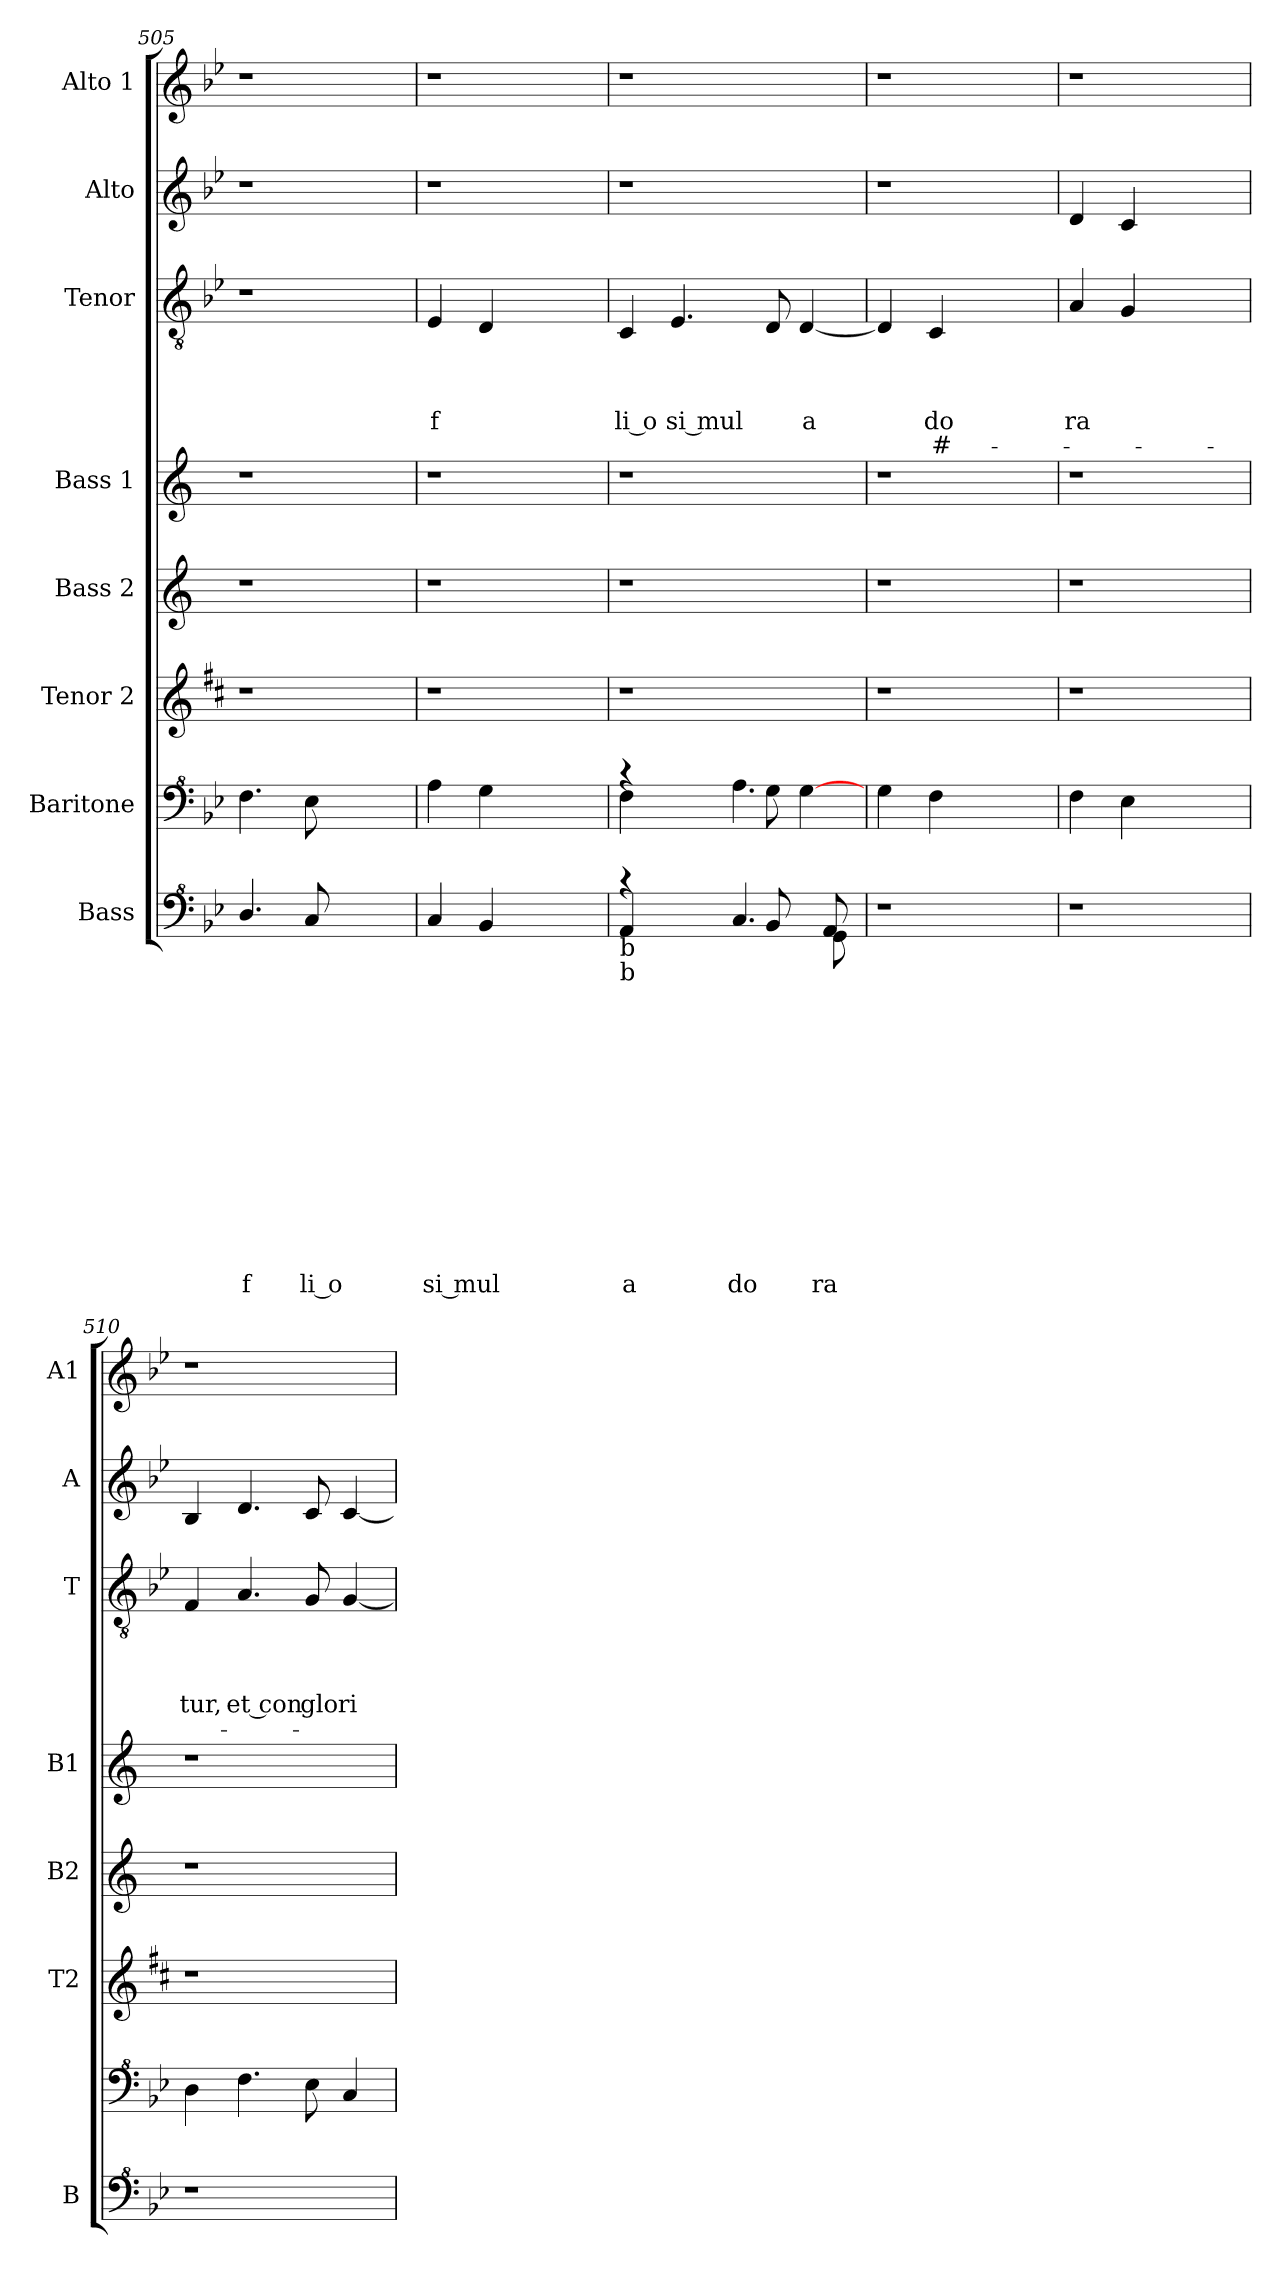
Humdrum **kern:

**kern	**text	**text	**text	**text	**text	**text	**text	**text	**text	**text	**text	**text	**text	**kern	**kern	**kern	**kern	**kern	**text	**text	**text	**text	**text	**kern	**kern
*part8	*part8	*part8	*part8	*part8	*part8	*part8	*part8	*part8	*part8	*part8	*part8	*part8	*part8	*part7	*part6	*part5	*part4	*part3	*part3	*part3	*part3	*part3	*part3	*part2	*part1
*staff8	*staff8	*staff8	*staff8	*staff8	*staff8	*staff8	*staff8	*staff8	*staff8	*staff8	*staff8	*staff8	*staff8	*staff7	*staff6	*staff5	*staff4	*staff3	*staff3	*staff3	*staff3	*staff3	*staff3	*staff2	*staff1
*I"Bass	*	*	*	*	*	*	*	*	*	*	*	*	*	*I"Baritone	*I"Tenor 2	*I"Bass 2	*I"Bass 1	*I"Tenor	*	*	*	*	*	*I"Alto	*I"Alto 1
*I'B	*	*	*	*	*	*	*	*	*	*	*	*	*	*	*I'T2	*I'B2	*I'B1	*I'T	*	*	*	*	*	*I'A	*I'A1
*clefF^4	*	*	*	*	*	*	*	*	*	*	*	*	*	*clefF^4	*clefG2	*clefG2	*clefG2	*clefGv2	*	*	*	*	*	*clefG2	*clefG2
*	*	*	*	*	*	*	*	*	*	*	*	*	*	*	*ITrd1c2	*	*	*ITrd1c2	*	*	*	*	*	*ITrd1c2	*ITrd1c2
*k[b-e-]	*	*	*	*	*	*	*	*	*	*	*	*	*	*k[b-e-]	*k[]	*k[]	*k[]	*k[b-e-a-d-]	*	*	*	*	*	*k[b-e-a-d-]	*k[b-e-a-d-]
*B-:	*	*	*	*	*	*	*	*	*	*	*	*	*	*B-:	*C:	*C:	*C:	*A-:	*	*	*	*	*	*A-:	*A-:
=505	=505	=505	=505	=505	=505	=505	=505	=505	=505	=505	=505	=505	=505	=505	=505	=505	=505	=505	=505	=505	=505	=505	=505	=505	=505
!	!	!	!	!	!	!	!	!	!	!	!	!	!LO:LY:b	!	!	!	!	!	!	!	!	!	!	!	!
4.d/	.	.	.	.	.	.	.	.	.	.	.	.	f	4.f\	1r	1r	1r	1r	.	.	.	.	.	1r	1r
!	!	!	!	!	!	!	!	!	!	!	!	!	!LO:LY:b	!	!	!	!	!	!	!	!	!	!	!	!
8c/	.	.	.	.	.	.	.	.	.	.	.	.	li o	8e-\	.	.	.	.	.	.	.	.	.	.	.
2ryy	.	.	.	.	.	.	.	.	.	.	.	.	.	2ryy	.	.	.	.	.	.	.	.	.	.	.
=506	=506	=506	=506	=506	=506	=506	=506	=506	=506	=506	=506	=506	=506	=506	=506	=506	=506	=506	=506	=506	=506	=506	=506	=506	=506
!	!	!	!	!	!	!	!	!	!	!	!	!	!LO:LY:b:rj	!	!	!	!	!	!	!	!	!LO:LY:b:rj	!	!	!
4c/	.	.	.	.	.	.	.	.	.	.	.	.	si mul	4a\	1r	1r	1r	4D-/	.	.	.	f	.	1r	1r
4B-/	.	.	.	.	.	.	.	.	.	.	.	.	.	4g\	.	.	.	4C/	.	.	.	.	.	.	.
2ryy	.	.	.	.	.	.	.	.	.	.	.	.	.	2ryy	.	.	.	2ryy	.	.	.	.	.	.	.
!!LO:LB:g=z
=507	=507	=507	=507	=507	=507	=507	=507	=507	=507	=507	=507	=507	=507	=507	=507	=507	=507	=507	=507	=507	=507	=507	=507	=507	=507
*^	*	*	*	*	*	*	*	*	*	*	*	*	*	*	*	*	*	*	*	*	*	*	*	*	*
!	!	!	!	!	!	!	!	!	!	!	!	!	!	!	!LO:TX:b:t=b	!	!	!	!	!	!	!	!	!	!	!
!	!	!	!	!	!	!	!	!	!	!	!	!	!	!	!LO:TX:b:t=b	!	!	!	!	!	!	!	!	!	!	!
!LO:TX:b:t=b	!	!	!	!	!	!	!	!	!	!	!	!	!	!	!	!	!	!	!	!	!	!	!	!	!	!
!LO:TX:b:t=b	!	!	!	!	!	!	!	!	!	!	!	!	!	!	!	!	!	!	!	!	!	!	!	!	!	!
!	!	!	!	!	!	!	!	!	!	!	!	!	!	!LO:LY:b	!	!	!	!	!	!	!	!	!LO:LY:b	!	!	!
*	*^	*	*	*	*	*	*	*	*	*	*	*	*	*	*^	*	*	*	*	*	*	*	*	*	*	*
*	*	*	*	*	*	*	*	*	*	*	*	*	*	*	*	*	*^	*	*	*	*	*	*	*	*	*	*	*
4rcc	4A/	2ryy	.	.	.	.	.	.	.	.	.	.	.	.	a	4rcc	4f\	2ryy	1r	1r	1r	4BB-/	.	.	.	li o	.	1r	1r
!	!	!	!	!	!	!	!	!	!	!	!	!	!	!	!	!	!	!	!	!	!	!	!	!	!	!LO:LY:b	!	!	!
2.ryy	4ryy	.	.	.	.	.	.	.	.	.	.	.	.	.	.	2.ryy	32ryy	.	.	.	.	4.D-/	.	.	.	si mul	.	.	.
.	.	.	.	.	.	.	.	.	.	.	.	.	.	.	.	.	8..ryy	.	.	.	.	.	.	.	.	.	.	.	.
!	!	!	!	!	!	!	!	!	!	!	!	!	!	!	!LO:LY:b	!	!	!	!	!	!	!	!	!	!	!	!	!	!
.	4.c/	8ryy	.	.	.	.	.	.	.	.	.	.	.	.	do	.	4.a\	8ryy	.	.	.	.	.	.	.	.	.	.	.
.	.	8B-/	.	.	.	.	.	.	.	.	.	.	.	.	.	.	.	8g\	.	.	.	8C/	.	.	.	.	.	.	.
!	!	!	!	!	!	!	!	!	!	!	!	!	!	!	!	!	!	!	!	!	!	!	!	!	!	!LO:LY:b	!	!	!
.	.	8ryy	.	.	.	.	.	.	.	.	.	.	.	.	.	.	.	[>4g\	.	.	.	[<4C/	.	.	.	a	.	.	.
!	!	!	!	!	!	!	!	!	!	!	!	!	!	!	!LO:LY:b	!	!	!	!	!	!	!	!	!	!	!	!	!	!
.	8G\	8A/	.	.	.	.	.	.	.	.	.	.	.	.	ra	.	8ryy	.	.	.	.	.	.	.	.	.	.	.	.
*	*	*	*	*	*	*	*	*	*	*	*	*	*	*	*	*	*v	*v	*	*	*	*	*	*	*	*	*	*	*
=508	=508	=508	=508	=508	=508	=508	=508	=508	=508	=508	=508	=508	=508	=508	=508	=508	=508	=508	=508	=508	=508	=508	=508	=508	=508	=508	=508	=508
!LO:TX:b:t=tur,	!	!	!	!	!	!	!	!	!	!	!	!	!	!	!	!	!	!	!	!	!	!	!	!	!	!	!	!
*v	*v	*v	*	*	*	*	*	*	*	*	*	*	*	*	*	*	*	*	*	*	*	*	*	*	*	*	*	*
*	*	*	*	*	*	*	*	*	*	*	*	*	*	*v	*v	*	*	*	*	*	*	*	*	*	*	*
1r	.	.	.	.	.	.	.	.	.	.	.	.	.	4g\	1r	1r	1r	4C/]	.	.	.	.	.	1r	1r
!	!	!	!	!	!	!	!	!	!	!	!	!	!	!	!	!	!	!	!	!	!	!LO:LY:b	!LO:LY:b	!	!
.	.	.	.	.	.	.	.	.	.	.	.	.	.	4f\	.	.	.	4BB-/	.	.	.	do	#-	.	.
.	.	.	.	.	.	.	.	.	.	.	.	.	.	2ryy	.	.	.	2ryy	.	.	.	.	.	.	.
=509	=509	=509	=509	=509	=509	=509	=509	=509	=509	=509	=509	=509	=509	=509	=509	=509	=509	=509	=509	=509	=509	=509	=509	=509	=509
!	!	!	!	!	!	!	!	!	!	!	!	!	!	!	!	!	!	!	!	!	!	!LO:LY:b:rj	!	!	!
1r	.	.	.	.	.	.	.	.	.	.	.	.	.	4f\	1r	1r	1r	4G/	.	.	.	ra	.	4c/	1r
.	.	.	.	.	.	.	.	.	.	.	.	.	.	4e-\	.	.	.	4F/	.	.	.	.	.	4B-/	.
.	.	.	.	.	.	.	.	.	.	.	.	.	.	2ryy	.	.	.	2ryy	.	.	.	.	.	2ryy	.
=510	=510	=510	=510	=510	=510	=510	=510	=510	=510	=510	=510	=510	=510	=510	=510	=510	=510	=510	=510	=510	=510	=510	=510	=510	=510
!	!	!	!	!	!	!	!	!	!	!	!	!	!	!	!	!	!	!	!	!	!	!LO:LY:b	!	!	!
1r	.	.	.	.	.	.	.	.	.	.	.	.	.	4d\	1r	1r	1r	4E-/	.	.	.	tur,	.	4A-/	1r
!	!	!	!	!	!	!	!	!	!	!	!	!	!	!	!	!	!	!	!	!	!	!LO:LY:b	!	!	!
.	.	.	.	.	.	.	.	.	.	.	.	.	.	4.f\	.	.	.	4.G/	.	.	.	et con	.	4.c/	.
!	!	!	!	!	!	!	!	!	!	!	!	!	!	!	!	!	!	!	!	!	!	!LO:LY:b	!	!	!
.	.	.	.	.	.	.	.	.	.	.	.	.	.	8e-\	.	.	.	8F/	.	.	.	glo	.	8B-/	.
!	!	!	!	!	!	!	!	!	!	!	!	!	!	!	!	!	!	!	!	!	!	!LO:LY:b	!	!	!
.	.	.	.	.	.	.	.	.	.	.	.	.	.	4c/	.	.	.	[<4F/	.	.	.	ri	.	[<4B-/	.
=	=	=	=	=	=	=	=	=	=	=	=	=	=	=	=	=	=	=	=	=	=	=	=	=	=
*-	*-	*-	*-	*-	*-	*-	*-	*-	*-	*-	*-	*-	*-	*-	*-	*-	*-	*-	*-	*-	*-	*-	*-	*-	*-
